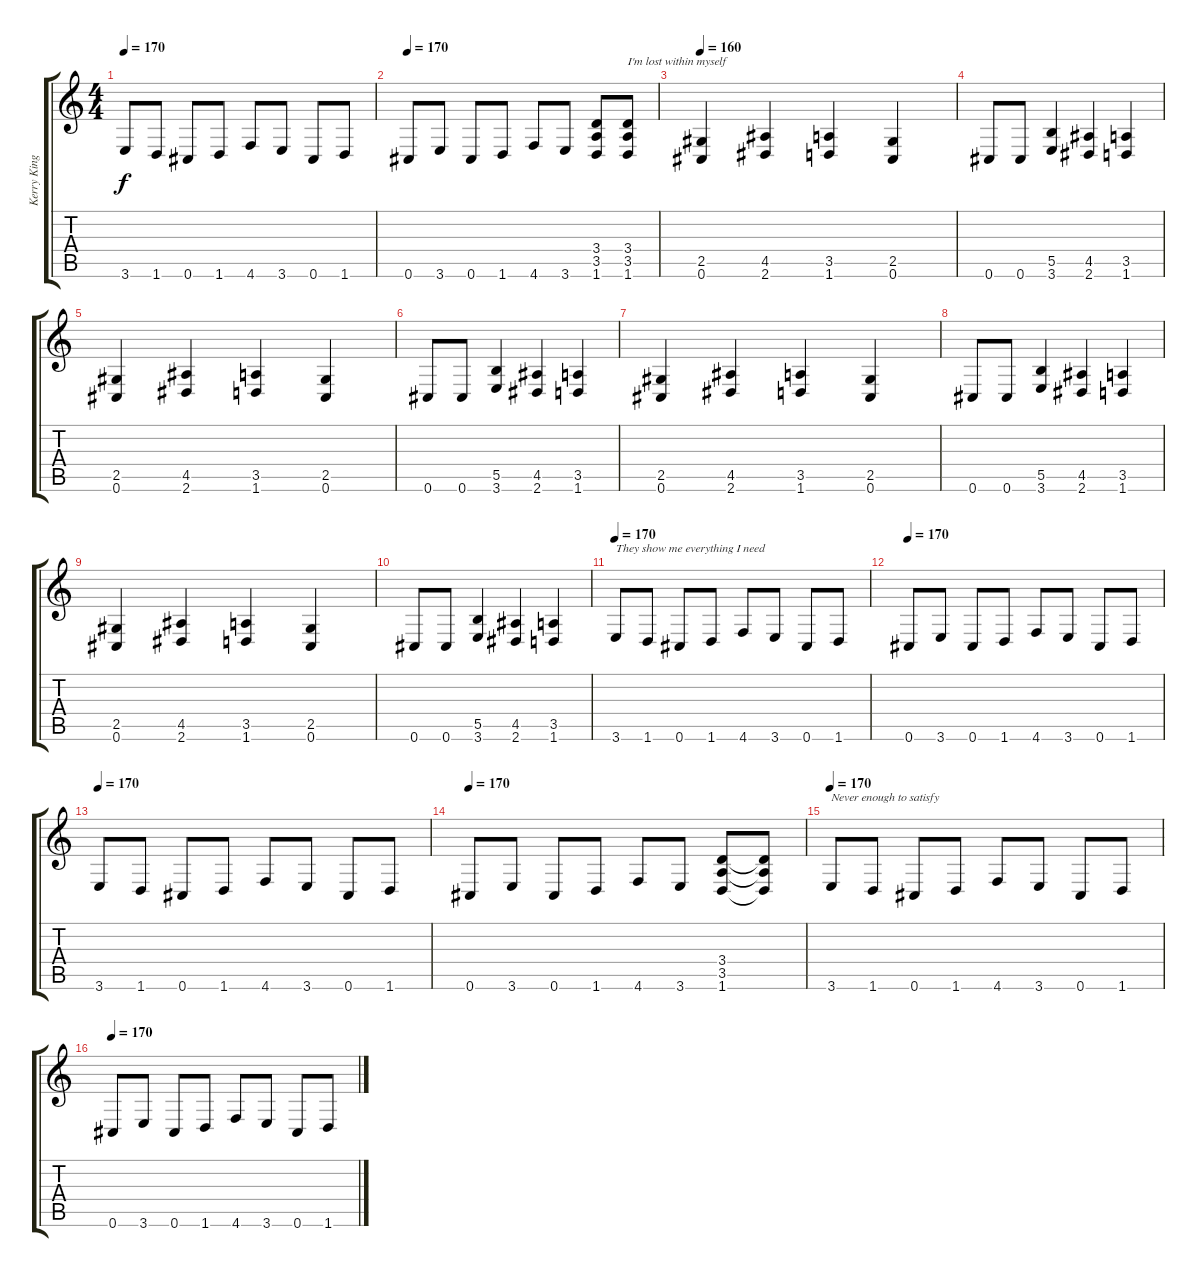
\track ("Kerry King" "Kerry King") {instrument distortionguitar}
\staff {score tabs}
\tuning (Db4 Ab3 E3 B2 Gb2 Db2) {hide}
\ts (4 4)
\tempo 170
\clef g2
\ks c
3.6.8{dy f} 1.6.8 0.6.8 1.6.8 4.6.8 3.6.8 0.6.8 1.6.8 |
\tempo 170
0.6.8 3.6.8 0.6.8 1.6.8 4.6.8 3.6.8 (3.4 3.5 1.6).8 (3.4 3.5 1.6).8{txt "I'm lost within myself "} |
\tempo 160
(2.5 0.6).4 (4.5 2.6).4 (3.5 1.6).4 (2.5 0.6).4 |
0.6.8 0.6.8 (5.5 3.6).4 (4.5 2.6).4 (3.5 1.6).4 |
(2.5 0.6).4 (4.5 2.6).4 (3.5 1.6).4 (2.5 0.6).4 |
0.6.8 0.6.8 (5.5 3.6).4 (4.5 2.6).4 (3.5 1.6).4 |
(2.5 0.6).4 (4.5 2.6).4 (3.5 1.6).4 (2.5 0.6).4 |
0.6.8 0.6.8 (5.5 3.6).4 (4.5 2.6).4 (3.5 1.6).4 |
(2.5 0.6).4 (4.5 2.6).4 (3.5 1.6).4 (2.5 0.6).4 |
0.6.8 0.6.8 (5.5 3.6).4 (4.5 2.6).4 (3.5 1.6).4 |
\tempo 170
3.6.8{txt "They show me everything I need"} 1.6.8 0.6.8 1.6.8 4.6.8 3.6.8 0.6.8 1.6.8 |
\tempo 170
0.6.8 3.6.8 0.6.8 1.6.8 4.6.8 3.6.8 0.6.8 1.6.8 |
\tempo 170
3.6.8 1.6.8 0.6.8 1.6.8 4.6.8 3.6.8 0.6.8 1.6.8 |
\tempo 170
0.6.8 3.6.8 0.6.8 1.6.8 4.6.8 3.6.8 (3.4 3.5 1.6).8 (3.4{t} 3.5{t} 1.6{t}).8 |
\tempo 170
3.6.8{txt "Never enough to satisfy"} 1.6.8 0.6.8 1.6.8 4.6.8 3.6.8 0.6.8 1.6.8 |
\tempo 170
0.6.8 3.6.8 0.6.8 1.6.8 4.6.8 3.6.8 0.6.8 1.6.8
